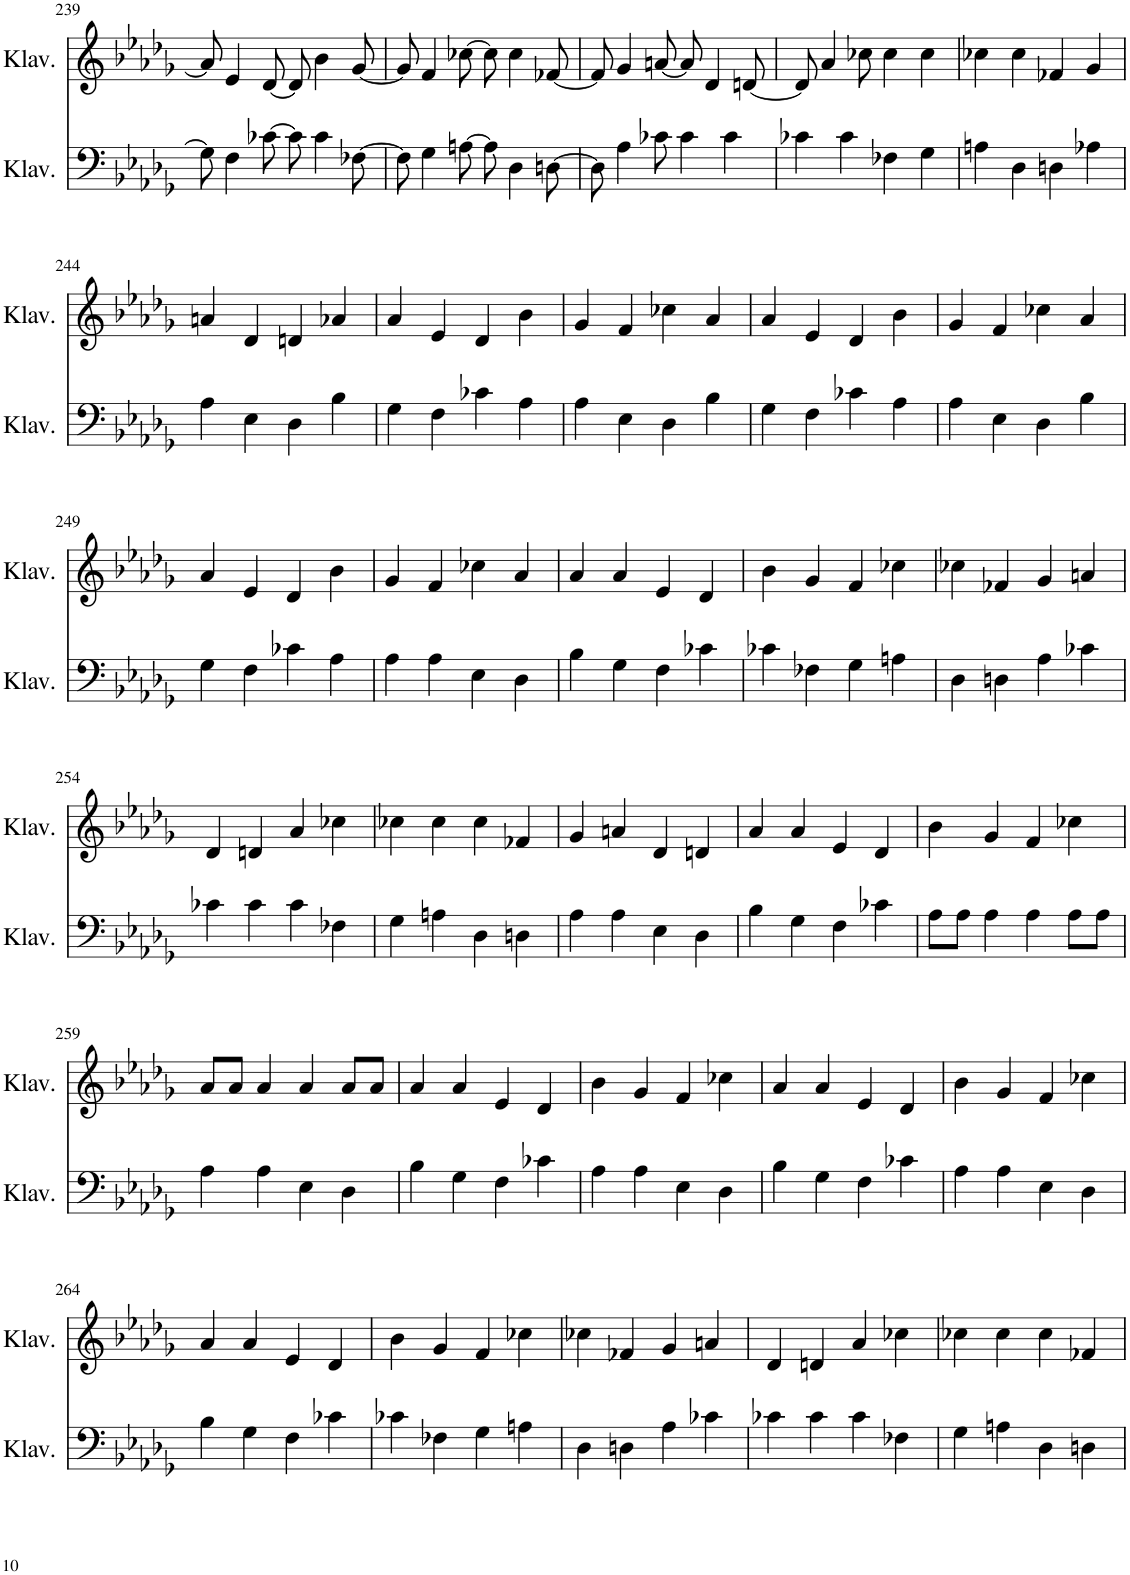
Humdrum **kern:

**kern	**kern
*part2	*part1
*staff2	*staff1
*I"Klavier	*I"Klavier
*I'Klav.	*I'Klav.
!!LO:PB:g=z
*clefF4	*clefG2
*k[b-e-a-d-g-]	*k[b-e-a-d-g-]
*M4/4	*M4/4
=239	=239
8G-\]	8a-/]
4F\	4e-/
[8c-X\	[8d-/
8c-\]	8d-/]
4c-\	4b-\
[8F-X\	[8g-/
=240	=240
8F-\]	8g-/]
4G-\	4f/
[8An\	[8cc-X\
8A\]	8cc-\]
4D-\	4cc-\
[8Dn\	[8f-X/
=241	=241
8D\]	8f-/]
4A-\	4g-/
8c-X\	[8an/
4c-\	8a/]
.	4d-/
4c-\	.
.	[8dn/
=242	=242
4c-X\	8d/]
.	4a-/
4c-\	.
.	8cc-X\
4F-X\	4cc-\
4G-\	4cc-\
=243	=243
4An\	4cc-X\
4D-\	4cc-\
4Dn\	4f-X/
4A-X\	4g-/
!!LO:LB:g=z
=244	=244
4A-\	4an/
4E-\	4d-/
4D-\	4dn/
4B-\	4a-X/
=245	=245
4G-\	4a-/
4F\	4e-/
4c-X\	4d-/
4A-\	4b-\
=246	=246
4A-\	4g-/
4E-\	4f/
4D-\	4cc-X\
4B-\	4a-/
=247	=247
4G-\	4a-/
4F\	4e-/
4c-X\	4d-/
4A-\	4b-\
=248	=248
4A-\	4g-/
4E-\	4f/
4D-\	4cc-X\
4B-\	4a-/
!!LO:LB:g=z
=249	=249
4G-\	4a-/
4F\	4e-/
4c-X\	4d-/
4A-\	4b-\
=250	=250
4A-\	4g-/
4A-\	4f/
4E-\	4cc-X\
4D-\	4a-/
=251	=251
4B-\	4a-/
4G-\	4a-/
4F\	4e-/
4c-X\	4d-/
=252	=252
4c-X\	4b-\
4F-X\	4g-/
4G-\	4f/
4An\	4cc-X\
=253	=253
4D-\	4cc-X\
4Dn\	4f-X/
4A-\	4g-/
4c-X\	4an/
!!LO:LB:g=z
=254	=254
4c-X\	4d-/
4c-\	4dn/
4c-\	4a-/
4F-X\	4cc-X\
=255	=255
4G-\	4cc-X\
4An\	4cc-\
4D-\	4cc-\
4Dn\	4f-X/
=256	=256
4A-\	4g-/
4A-\	4an/
4E-\	4d-/
4D-\	4dn/
=257	=257
4B-\	4a-/
4G-\	4a-/
4F\	4e-/
4c-X\	4d-/
=258	=258
8A-\L	4b-\
8A-\J	.
4A-\	4g-/
4A-\	4f/
8A-\L	4cc-X\
8A-\J	.
!!LO:LB:g=z
=259	=259
4A-\	8a-/L
.	8a-/J
4A-\	4a-/
4E-\	4a-/
4D-\	8a-/L
.	8a-/J
=260	=260
4B-\	4a-/
4G-\	4a-/
4F\	4e-/
4c-X\	4d-/
=261	=261
4A-\	4b-\
4A-\	4g-/
4E-\	4f/
4D-\	4cc-X\
=262	=262
4B-\	4a-/
4G-\	4a-/
4F\	4e-/
4c-X\	4d-/
=263	=263
4A-\	4b-\
4A-\	4g-/
4E-\	4f/
4D-\	4cc-X\
!!LO:LB:g=z
=264	=264
4B-\	4a-/
4G-\	4a-/
4F\	4e-/
4c-X\	4d-/
=265	=265
4c-X\	4b-\
4F-X\	4g-/
4G-\	4f/
4An\	4cc-X\
=266	=266
4D-\	4cc-X\
4Dn\	4f-X/
4A-\	4g-/
4c-X\	4an/
=267	=267
4c-X\	4d-/
4c-\	4dn/
4c-\	4a-/
4F-X\	4cc-X\
=268	=268
4G-\	4cc-X\
4An\	4cc-\
4D-\	4cc-\
4Dn\	4f-X/
=	=
*-	*-
